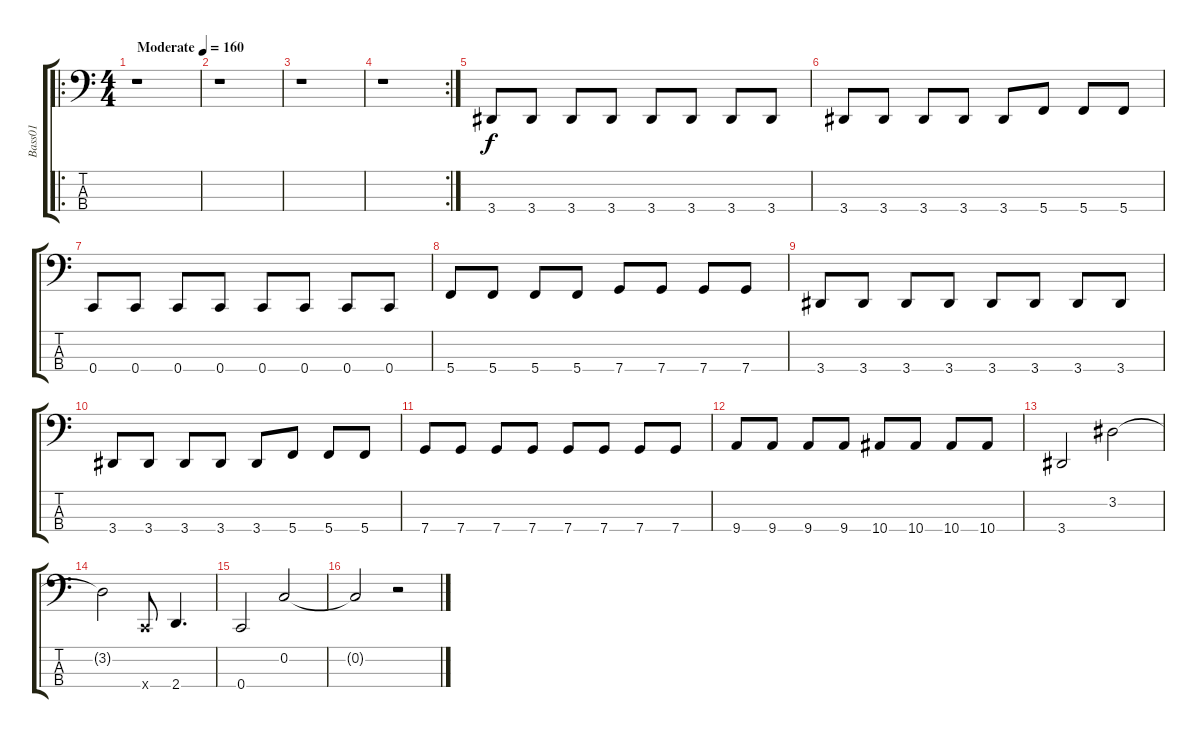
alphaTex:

\track ("Bass01" "Bass01") {instrument electricbassfinger}
\staff {score tabs}
\tuning (F2 C2 G1 C1) {hide}
\ro
\ts (4 4)
\tempo (160 "Moderate")
\clef f4
\ks c
r.1{dy f instrument electricbassfinger} |
r.1 |
r.1 |
\rc 2
r.1 |
3.4.8 3.4.8 3.4.8 3.4.8 3.4.8 3.4.8 3.4.8 3.4.8 |
3.4.8 3.4.8 3.4.8 3.4.8 3.4.8 5.4.8 5.4.8 5.4.8 |
0.4.8 0.4.8 0.4.8 0.4.8 0.4.8 0.4.8 0.4.8 0.4.8 |
5.4.8 5.4.8 5.4.8 5.4.8 7.4.8 7.4.8 7.4.8 7.4.8 |
3.4.8 3.4.8 3.4.8 3.4.8 3.4.8 3.4.8 3.4.8 3.4.8 |
3.4.8 3.4.8 3.4.8 3.4.8 3.4.8 5.4.8 5.4.8 5.4.8 |
7.4.8 7.4.8 7.4.8 7.4.8 7.4.8 7.4.8 7.4.8 7.4.8 |
9.4.8 9.4.8 9.4.8 9.4.8 10.4.8 10.4.8 10.4.8 10.4.8 |
3.4.2 3.2.2 |
3.2{t}.2 0.4{x}.8 2.4.4{d} |
0.4.2 0.2.2 |
0.2{t}.2 r.2
